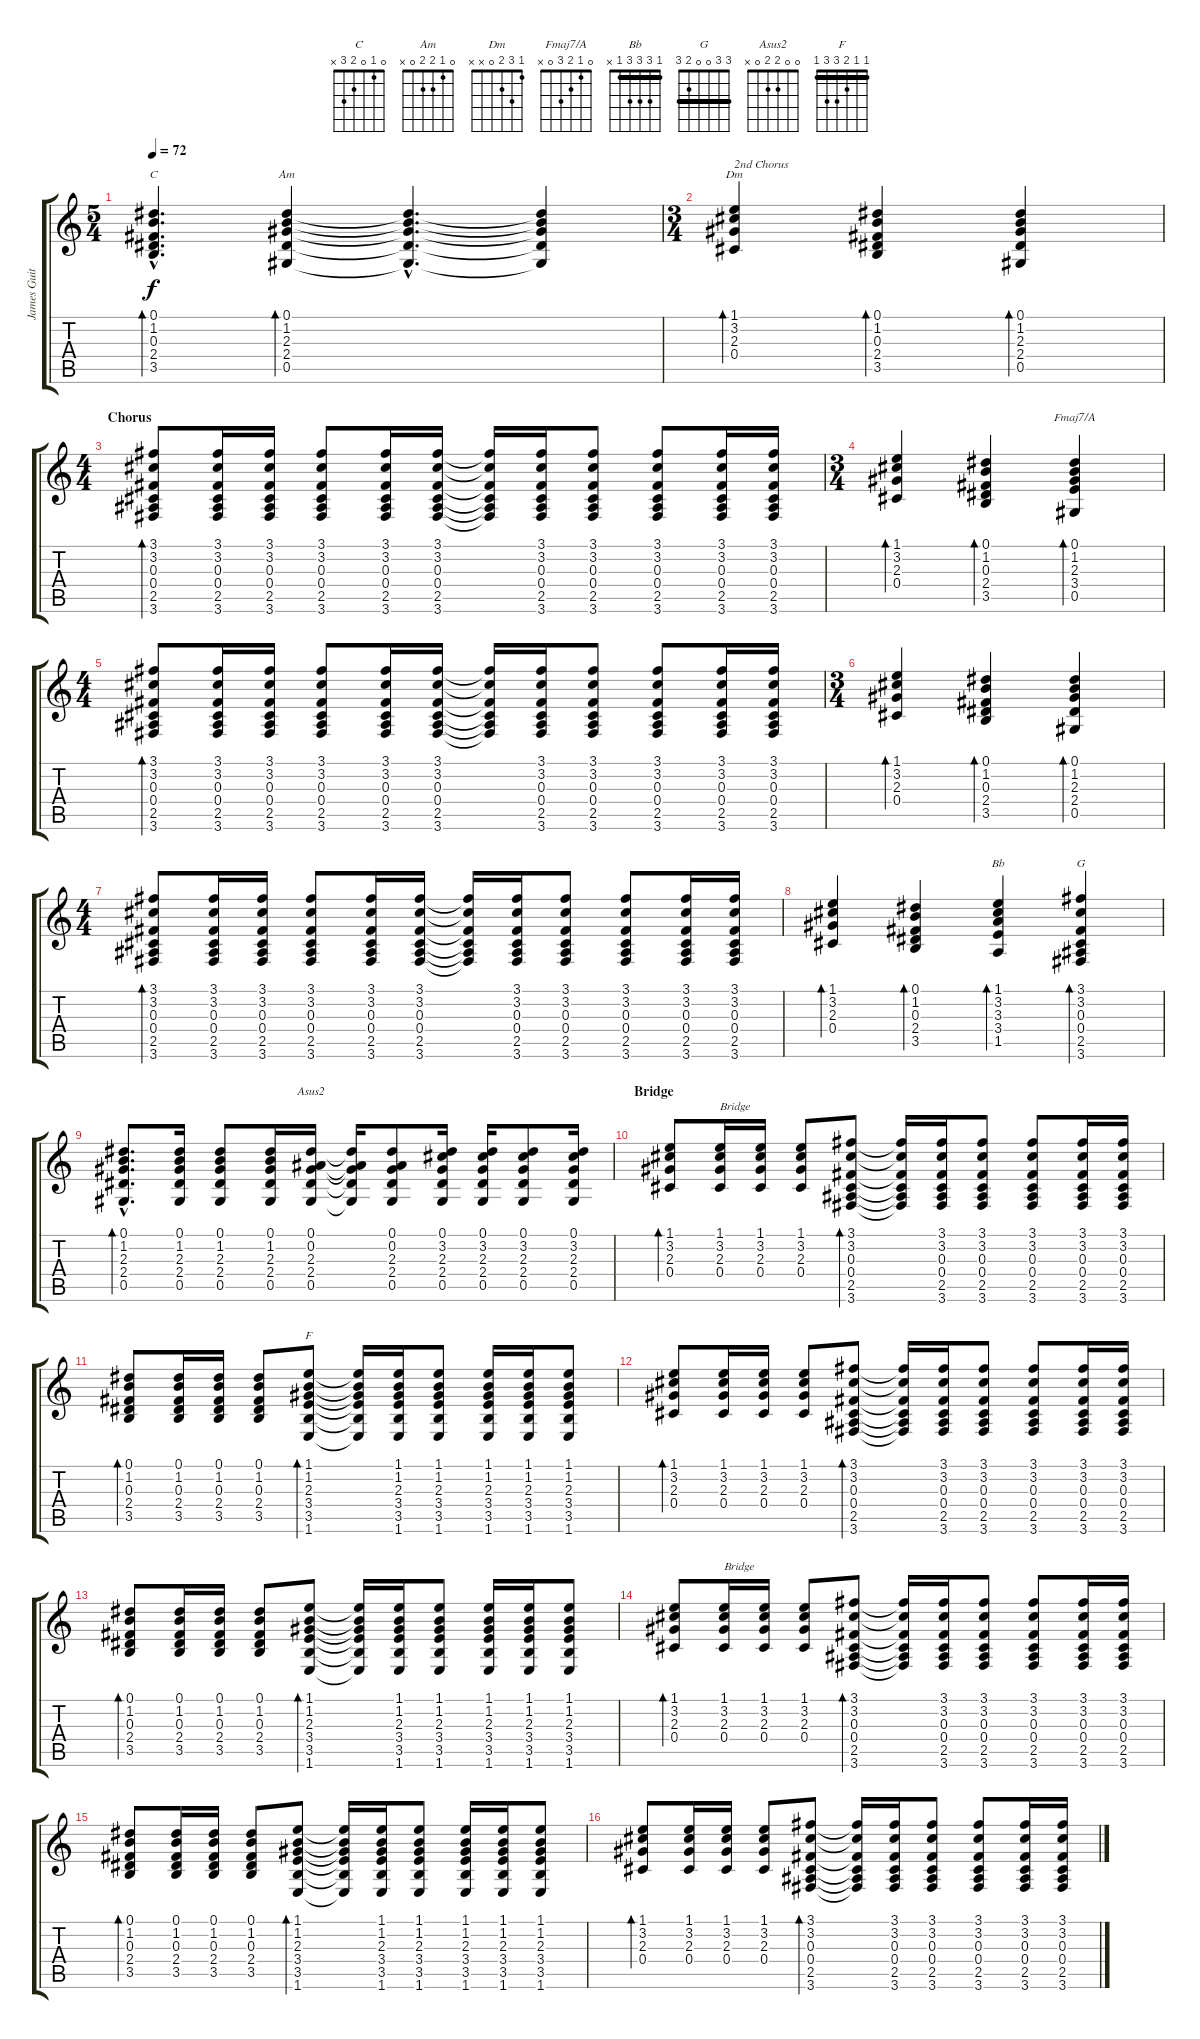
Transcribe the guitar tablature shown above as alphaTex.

\track ("James Guitar" "James Guit") {instrument acousticguitarsteel}
\staff {score tabs}
\tuning (Eb4 Bb3 Gb3 Db3 Ab2 Eb2) {hide}
\chord ("C" 0 1 0 2 3 x)
\chord ("Am" 0 1 2 2 0 x)
\chord ("Dm" 1 3 2 0 x x)
\chord ("Fmaj7/A" 0 1 2 3 0 x)
\chord ("Bb" 1 3 3 3 1 x) {barre 1}
\chord ("G" 3 3 0 0 2 3) {barre 3}
\chord ("Asus2" 0 0 2 2 0 x)
\chord ("F" 1 1 2 3 3 1) {barre 1}
\ts (5 4)
\tempo 72
\clef g2
\ks c
(0.1{hac} 1.2{hac} 0.3{hac} 2.4{hac} 3.5{hac}).4{d bd 60 ch "C" dy f} (0.1 1.2 2.3 2.4 0.5).4{bd 60 ch "Am"} (0.1{hac t} 1.2{hac t} 2.3{hac t} 2.4{hac t} 0.5{hac t}).4{d} (0.1{t} 1.2{t} 2.3{t} 2.4{t} 0.5{t}).4 |
\ts (3 4)
(1.1 3.2 2.3 0.4).4{bd 60 ch "Dm" txt "2nd Chorus"} (0.1 1.2 0.3 2.4 3.5).4{bd 60} (0.1 1.2 2.3 2.4 0.5).4{bd 60} |
\ts (4 4)
\section ("" "Chorus")
(3.1 3.2 0.3 0.4 2.5 3.6).8{bd 60} (3.1 3.2 0.3 0.4 2.5 3.6).16 (3.1 3.2 0.3 0.4 2.5 3.6).16 (3.1 3.2 0.3 0.4 2.5 3.6).8 (3.1 3.2 0.3 0.4 2.5 3.6).16 (3.1 3.2 0.3 0.4 2.5 3.6).16 (3.1{t} 3.2{t} 0.3{t} 0.4{t} 2.5{t} 3.6{t}).16 (3.1 3.2 0.3 0.4 2.5 3.6).16 (3.1 3.2 0.3 0.4 2.5 3.6).8 (3.1 3.2 0.3 0.4 2.5 3.6).8 (3.1 3.2 0.3 0.4 2.5 3.6).16 (3.1 3.2 0.3 0.4 2.5 3.6).16 |
\ts (3 4)
(1.1 3.2 2.3 0.4).4{bd 60} (0.1 1.2 0.3 2.4 3.5).4{bd 60} (0.1 1.2 2.3 3.4 0.5).4{bd 60 ch "Fmaj7/A"} |
\ts (4 4)
(3.1 3.2 0.3 0.4 2.5 3.6).8{bd 60} (3.1 3.2 0.3 0.4 2.5 3.6).16 (3.1 3.2 0.3 0.4 2.5 3.6).16 (3.1 3.2 0.3 0.4 2.5 3.6).8 (3.1 3.2 0.3 0.4 2.5 3.6).16 (3.1 3.2 0.3 0.4 2.5 3.6).16 (3.1{t} 3.2{t} 0.3{t} 0.4{t} 2.5{t} 3.6{t}).16 (3.1 3.2 0.3 0.4 2.5 3.6).16 (3.1 3.2 0.3 0.4 2.5 3.6).8 (3.1 3.2 0.3 0.4 2.5 3.6).8 (3.1 3.2 0.3 0.4 2.5 3.6).16 (3.1 3.2 0.3 0.4 2.5 3.6).16 |
\ts (3 4)
(1.1 3.2 2.3 0.4).4{bd 60} (0.1 1.2 0.3 2.4 3.5).4{bd 60} (0.1 1.2 2.3 2.4 0.5).4{bd 60} |
\ts (4 4)
(3.1 3.2 0.3 0.4 2.5 3.6).8{bd 60} (3.1 3.2 0.3 0.4 2.5 3.6).16 (3.1 3.2 0.3 0.4 2.5 3.6).16 (3.1 3.2 0.3 0.4 2.5 3.6).8 (3.1 3.2 0.3 0.4 2.5 3.6).16 (3.1 3.2 0.3 0.4 2.5 3.6).16 (3.1{t} 3.2{t} 0.3{t} 0.4{t} 2.5{t} 3.6{t}).16 (3.1 3.2 0.3 0.4 2.5 3.6).16 (3.1 3.2 0.3 0.4 2.5 3.6).8 (3.1 3.2 0.3 0.4 2.5 3.6).8 (3.1 3.2 0.3 0.4 2.5 3.6).16 (3.1 3.2 0.3 0.4 2.5 3.6).16 |
(1.1 3.2 2.3 0.4).4{bd 60} (0.1 1.2 0.3 2.4 3.5).4{bd 60} (1.1 3.2 3.3 3.4 1.5).4{bd 60 ch "Bb"} (3.1 3.2 0.3 0.4 2.5 3.6).4{bd 60 ch "G"} |
(0.1{hac} 1.2{hac} 2.3{hac} 2.4{hac} 0.5{hac}).8{d bd 60} (0.1 1.2 2.3 2.4 0.5).16 (0.1 1.2 2.3 2.4 0.5).8 (0.1 1.2 2.3 2.4 0.5).16 (0.1 0.2 2.3 2.4 0.5).16{ch "Asus2"} (0.1{t} 0.2{t} 2.3{t} 2.4{t} 0.5{t}).16 (0.1 0.2 2.3 2.4 0.5).8 (0.1 3.2 2.3 2.4 0.5).16 (0.1 3.2 2.3 2.4 0.5).16 (0.1 3.2 2.3 2.4 0.5).8 (0.1 3.2 2.3 2.4 0.5).16 |
\section ("" "Bridge")
(1.1 3.2 2.3 0.4).8{bd 60} (1.1 3.2 2.3 0.4).16{txt "Bridge"} (1.1 3.2 2.3 0.4).16 (1.1 3.2 2.3 0.4).8 (3.1 3.2 0.3 0.4 2.5 3.6).8{bd 60} (3.1{t} 3.2{t} 0.3{t} 0.4{t} 2.5{t} 3.6{t}).16 (3.1 3.2 0.3 0.4 2.5 3.6).16 (3.1 3.2 0.3 0.4 2.5 3.6).8 (3.1 3.2 0.3 0.4 2.5 3.6).8 (3.1 3.2 0.3 0.4 2.5 3.6).16 (3.1 3.2 0.3 0.4 2.5 3.6).16 |
(0.1 1.2 0.3 2.4 3.5).8{bd 60} (0.1 1.2 0.3 2.4 3.5).16 (0.1 1.2 0.3 2.4 3.5).16 (0.1 1.2 0.3 2.4 3.5).8 (1.1 1.2 2.3 3.4 3.5 1.6).8{bd 60 ch "F"} (1.1{t} 1.2{t} 2.3{t} 3.4{t} 3.5{t} 1.6{t}).16 (1.1 1.2 2.3 3.4 3.5 1.6).16 (1.1 1.2 2.3 3.4 3.5 1.6).8 (1.1 1.2 2.3 3.4 3.5 1.6).16 (1.1 1.2 2.3 3.4 3.5 1.6).16 (1.1 1.2 2.3 3.4 3.5 1.6).8 |
(1.1 3.2 2.3 0.4).8{bd 60} (1.1 3.2 2.3 0.4).16 (1.1 3.2 2.3 0.4).16 (1.1 3.2 2.3 0.4).8 (3.1 3.2 0.3 0.4 2.5 3.6).8{bd 60} (3.1{t} 3.2{t} 0.3{t} 0.4{t} 2.5{t} 3.6{t}).16 (3.1 3.2 0.3 0.4 2.5 3.6).16 (3.1 3.2 0.3 0.4 2.5 3.6).8 (3.1 3.2 0.3 0.4 2.5 3.6).8 (3.1 3.2 0.3 0.4 2.5 3.6).16 (3.1 3.2 0.3 0.4 2.5 3.6).16 |
(0.1 1.2 0.3 2.4 3.5).8{bd 60} (0.1 1.2 0.3 2.4 3.5).16 (0.1 1.2 0.3 2.4 3.5).16 (0.1 1.2 0.3 2.4 3.5).8 (1.1 1.2 2.3 3.4 3.5 1.6).8{bd 60} (1.1{t} 1.2{t} 2.3{t} 3.4{t} 3.5{t} 1.6{t}).16 (1.1 1.2 2.3 3.4 3.5 1.6).16 (1.1 1.2 2.3 3.4 3.5 1.6).8 (1.1 1.2 2.3 3.4 3.5 1.6).16 (1.1 1.2 2.3 3.4 3.5 1.6).16 (1.1 1.2 2.3 3.4 3.5 1.6).8 |
(1.1 3.2 2.3 0.4).8{bd 60} (1.1 3.2 2.3 0.4).16{txt "Bridge"} (1.1 3.2 2.3 0.4).16 (1.1 3.2 2.3 0.4).8 (3.1 3.2 0.3 0.4 2.5 3.6).8{bd 60} (3.1{t} 3.2{t} 0.3{t} 0.4{t} 2.5{t} 3.6{t}).16 (3.1 3.2 0.3 0.4 2.5 3.6).16 (3.1 3.2 0.3 0.4 2.5 3.6).8 (3.1 3.2 0.3 0.4 2.5 3.6).8 (3.1 3.2 0.3 0.4 2.5 3.6).16 (3.1 3.2 0.3 0.4 2.5 3.6).16 |
(0.1 1.2 0.3 2.4 3.5).8{bd 60} (0.1 1.2 0.3 2.4 3.5).16 (0.1 1.2 0.3 2.4 3.5).16 (0.1 1.2 0.3 2.4 3.5).8 (1.1 1.2 2.3 3.4 3.5 1.6).8{bd 60} (1.1{t} 1.2{t} 2.3{t} 3.4{t} 3.5{t} 1.6{t}).16 (1.1 1.2 2.3 3.4 3.5 1.6).16 (1.1 1.2 2.3 3.4 3.5 1.6).8 (1.1 1.2 2.3 3.4 3.5 1.6).16 (1.1 1.2 2.3 3.4 3.5 1.6).16 (1.1 1.2 2.3 3.4 3.5 1.6).8 |
(1.1 3.2 2.3 0.4).8{bd 60} (1.1 3.2 2.3 0.4).16 (1.1 3.2 2.3 0.4).16 (1.1 3.2 2.3 0.4).8 (3.1 3.2 0.3 0.4 2.5 3.6).8{bd 60} (3.1{t} 3.2{t} 0.3{t} 0.4{t} 2.5{t} 3.6{t}).16 (3.1 3.2 0.3 0.4 2.5 3.6).16 (3.1 3.2 0.3 0.4 2.5 3.6).8 (3.1 3.2 0.3 0.4 2.5 3.6).8 (3.1 3.2 0.3 0.4 2.5 3.6).16 (3.1 3.2 0.3 0.4 2.5 3.6).16
